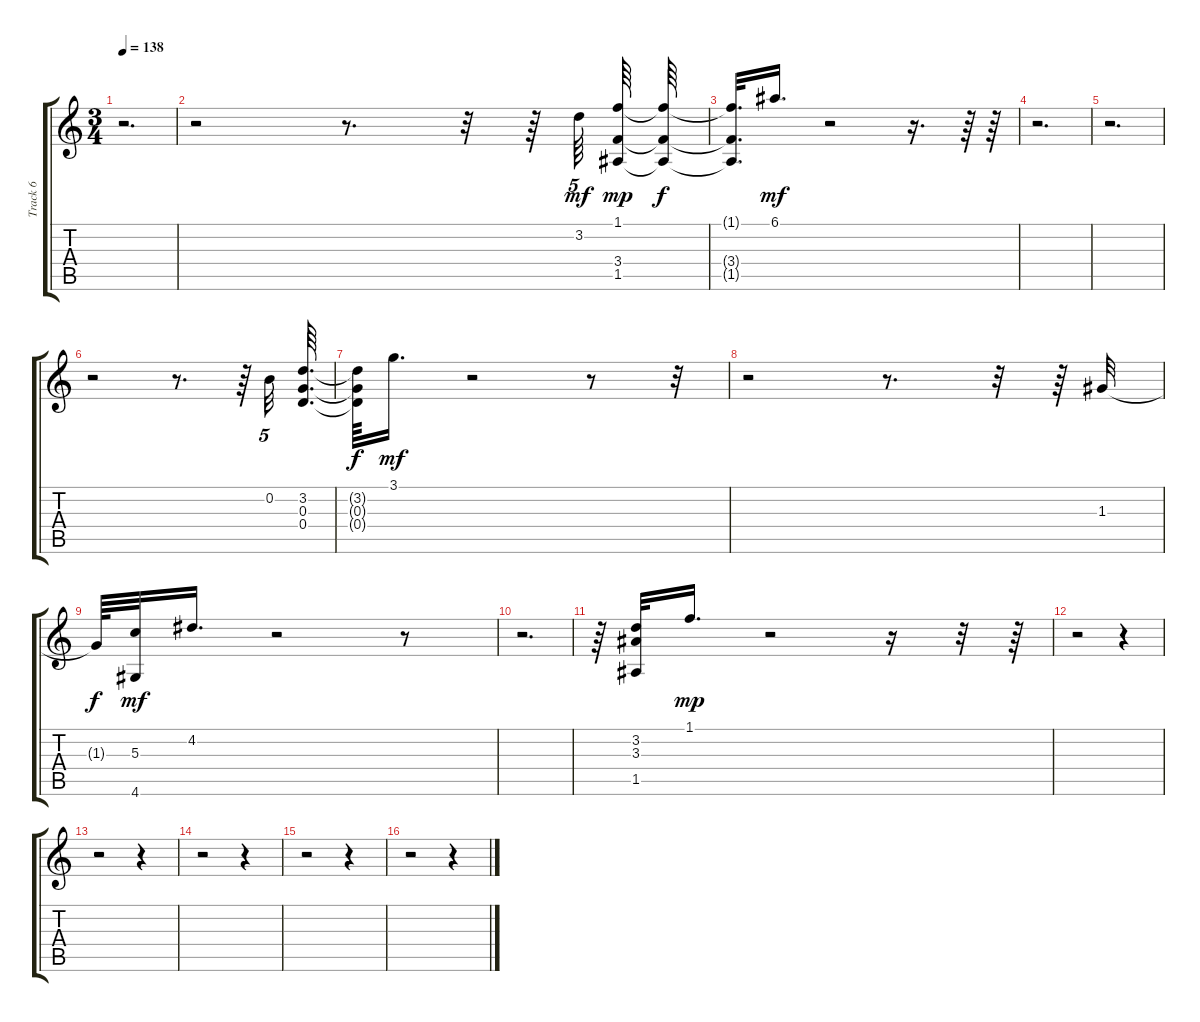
\track ("Track 6" "Track 6") {instrument acousticguitarsteel}
\staff {score tabs}
\tuning (E4 B3 G3 D3 A2 E2) {hide}
\ts (3 4)
\tempo 138
\clef g2
\ks c
r.2{d dy mf} |
r.2 r.8{d} r.32 r.64 3.2.64{tu (5 4)} (1.1 3.4 1.5).64{dy mp} (1.1{t} 3.4{t} 1.5{t}).64{dy f} |
(1.1{t} 3.4{t} 1.5{t}).32{d} 6.1.16{d dy mf} r.2 r.16{d} r.64 r.64 |
r.2{d} |
r.2{d} |
r.2 r.8{d} r.64 0.2.32{tu (5 4)} (3.2 0.3 0.4).64{d} |
(3.2{t} 0.3{t} 0.4{t}).64{dy f} 3.1.16{d dy mf} r.2 r.8 r.32 |
r.2 r.8{d} r.32 r.64 1.3.32 |
1.3{t}.64{dy f} (5.3 4.6).32{dy mf} 4.2.16{d} r.2 r.8 |
r.2{d} |
r.64 (3.2 3.3 1.5).32 1.1.16{d dy mp} r.2 r.16 r.32 r.64 |
r.2 r.4 |
r.2 r.4 |
r.2 r.4 |
r.2 r.4 |
r.2 r.4
